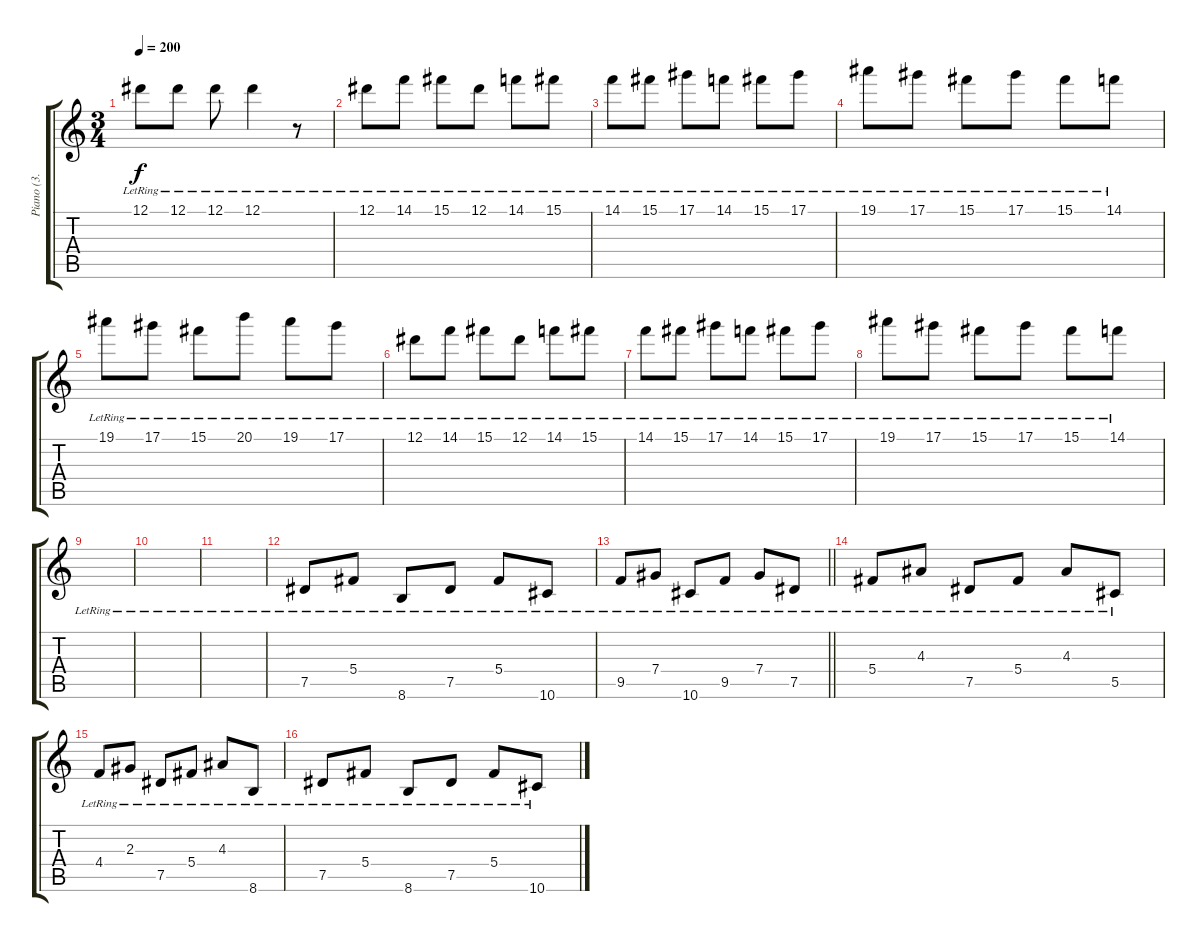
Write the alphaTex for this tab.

\track ("Piano (3. Guitar)" "Piano (3. ") {instrument acousticguitarsteel}
\staff {score tabs}
\tuning (Eb4 Bb3 Gb3 Db3 Ab2 Eb2) {hide}
\ts (3 4)
\tempo 200
\clef g2
\ks c
12.1{lr}.8{dy f} 12.1{lr}.8 12.1{lr}.8 12.1{lr}.4 r.8 |
12.1{lr}.8 14.1{lr}.8 15.1{lr}.8 12.1{lr}.8 14.1{lr}.8 15.1{lr}.8 |
14.1{lr}.8 15.1{lr}.8 17.1{lr}.8 14.1{lr}.8 15.1{lr}.8 17.1{lr}.8 |
19.1{lr}.8 17.1{lr}.8 15.1{lr}.8 17.1{lr}.8 15.1{lr}.8 14.1{lr}.8 |
19.1{lr}.8 17.1{lr}.8 15.1{lr}.8 20.1{lr}.8 19.1{lr}.8 17.1{lr}.8 |
12.1{lr}.8 14.1{lr}.8 15.1{lr}.8 12.1{lr}.8 14.1{lr}.8 15.1{lr}.8 |
14.1{lr}.8 15.1{lr}.8 17.1{lr}.8 14.1{lr}.8 15.1{lr}.8 17.1{lr}.8 |
19.1{lr}.8 17.1{lr}.8 15.1{lr}.8 17.1{lr}.8 15.1{lr}.8 14.1{lr}.8 |
|
|
|
7.5{lr}.8 5.4{lr}.8 8.6{lr}.8 7.5{lr}.8 5.4{lr}.8 10.6{lr}.8 |
\barLineRight lightlight
9.5{lr}.8 7.4{lr}.8 10.6{lr}.8 9.5{lr}.8 7.4{lr}.8 7.5{lr}.8 |
5.4{lr}.8 4.3{lr}.8 7.5{lr}.8 5.4{lr}.8 4.3{lr}.8 5.5{lr}.8 |
4.4{lr}.8 2.3{lr}.8 7.5{lr}.8 5.4{lr}.8 4.3{lr}.8 8.6{lr}.8 |
7.5{lr}.8 5.4{lr}.8 8.6{lr}.8 7.5{lr}.8 5.4{lr}.8 10.6{lr}.8
